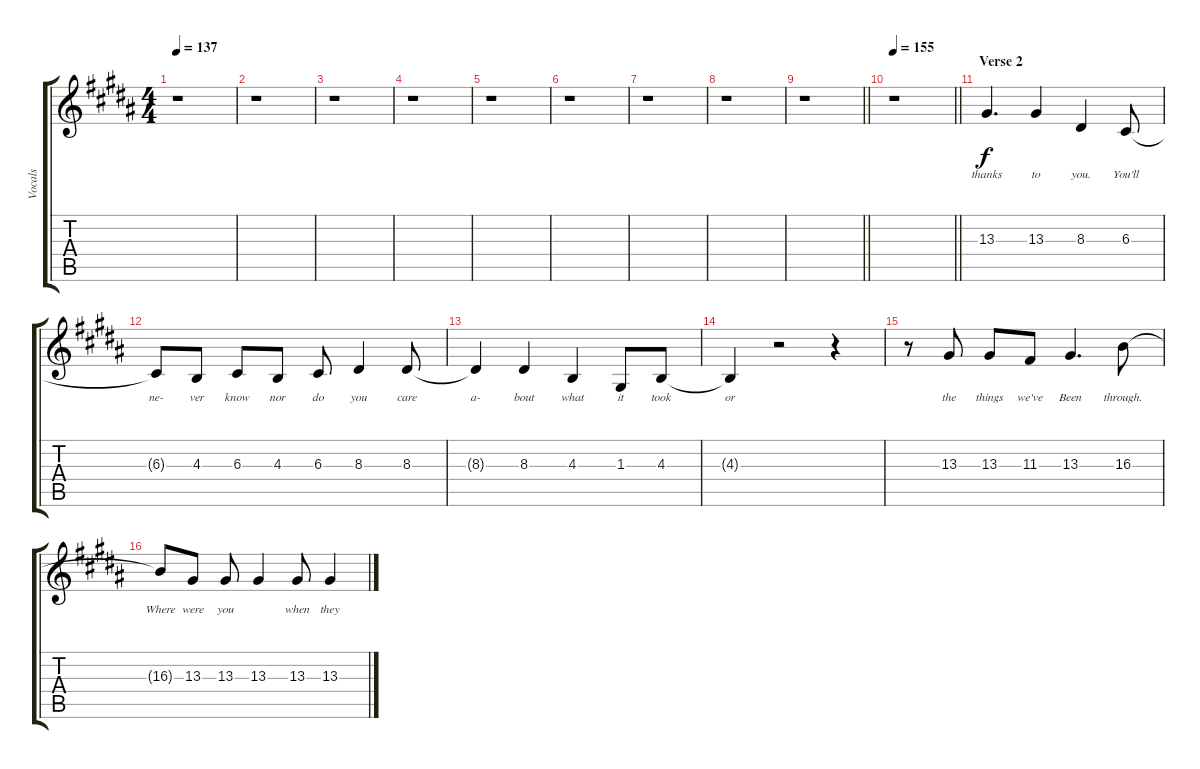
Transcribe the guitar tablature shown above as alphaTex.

\track ("Vocals" "Vocals") {instrument clarinet}
\staff {score tabs}
\tuning (E4 B3 G3 D3 A2 E2) {hide}
\ts (4 4)
\tempo 137
\clef g2
\ks g#minor
r.1{dy f} |
r.1 |
r.1 |
r.1 |
r.1 |
r.1 |
r.1 |
r.1 |
\barLineRight lightlight
r.1 |
\tempo 155
\barLineRight lightlight
r.1 |
\section ("" "Verse 2")
13.3.4{d lyrics (0 "thanks") lyrics (1 "") lyrics (2 "") lyrics (3 "") lyrics (4 "")} 13.3.4{lyrics (0 "to") lyrics (1 "") lyrics (2 "") lyrics (3 "") lyrics (4 "")} 8.3.4{lyrics (0 "you.") lyrics (1 "") lyrics (2 "") lyrics (3 "") lyrics (4 "")} 6.3.8{lyrics (0 "You'll") lyrics (1 "") lyrics (2 "") lyrics (3 "") lyrics (4 "")} |
6.3{t}.8{lyrics (0 "ne-") lyrics (1 "") lyrics (2 "") lyrics (3 "") lyrics (4 "")} 4.3.8{lyrics (0 "ver") lyrics (1 "") lyrics (2 "") lyrics (3 "") lyrics (4 "")} 6.3.8{lyrics (0 "know") lyrics (1 "") lyrics (2 "") lyrics (3 "") lyrics (4 "")} 4.3.8{lyrics (0 "nor") lyrics (1 "") lyrics (2 "") lyrics (3 "") lyrics (4 "")} 6.3.8{lyrics (0 "do") lyrics (1 "") lyrics (2 "") lyrics (3 "") lyrics (4 "")} 8.3.4{lyrics (0 "you") lyrics (1 "") lyrics (2 "") lyrics (3 "") lyrics (4 "")} 8.3.8{lyrics (0 "care") lyrics (1 "") lyrics (2 "") lyrics (3 "") lyrics (4 "")} |
8.3{t}.4{lyrics (0 "a-") lyrics (1 "") lyrics (2 "") lyrics (3 "") lyrics (4 "")} 8.3.4{lyrics (0 "bout") lyrics (1 "") lyrics (2 "") lyrics (3 "") lyrics (4 "")} 4.3.4{lyrics (0 "what") lyrics (1 "") lyrics (2 "") lyrics (3 "") lyrics (4 "")} 1.3.8{lyrics (0 "it") lyrics (1 "") lyrics (2 "") lyrics (3 "") lyrics (4 "")} 4.3.8{lyrics (0 "took") lyrics (1 "") lyrics (2 "") lyrics (3 "") lyrics (4 "")} |
4.3{t}.4{lyrics (0 "or") lyrics (1 "") lyrics (2 "") lyrics (3 "") lyrics (4 "")} r.2 r.4 |
r.8 13.3.8{lyrics (0 "the") lyrics (1 "") lyrics (2 "") lyrics (3 "") lyrics (4 "")} 13.3.8{lyrics (0 "things") lyrics (1 "") lyrics (2 "") lyrics (3 "") lyrics (4 "")} 11.3.8{lyrics (0 "we've") lyrics (1 "") lyrics (2 "") lyrics (3 "") lyrics (4 "")} 13.3.4{d lyrics (0 "Been") lyrics (1 "") lyrics (2 "") lyrics (3 "") lyrics (4 "")} 16.3.8{lyrics (0 "through.") lyrics (1 "") lyrics (2 "") lyrics (3 "") lyrics (4 "")} |
16.3{t}.8{lyrics (0 "Where") lyrics (1 "") lyrics (2 "") lyrics (3 "") lyrics (4 "")} 13.3.8{lyrics (0 "were") lyrics (1 "") lyrics (2 "") lyrics (3 "") lyrics (4 "")} 13.3.8{lyrics (0 "you") lyrics (1 "") lyrics (2 "") lyrics (3 "") lyrics (4 "")} 13.3.4{lyrics (0 "") lyrics (1 "") lyrics (2 "") lyrics (3 "") lyrics (4 "")} 13.3.8{lyrics (0 "when") lyrics (1 "") lyrics (2 "") lyrics (3 "") lyrics (4 "")} 13.3.4{lyrics (0 "they") lyrics (1 "") lyrics (2 "") lyrics (3 "") lyrics (4 "")}
